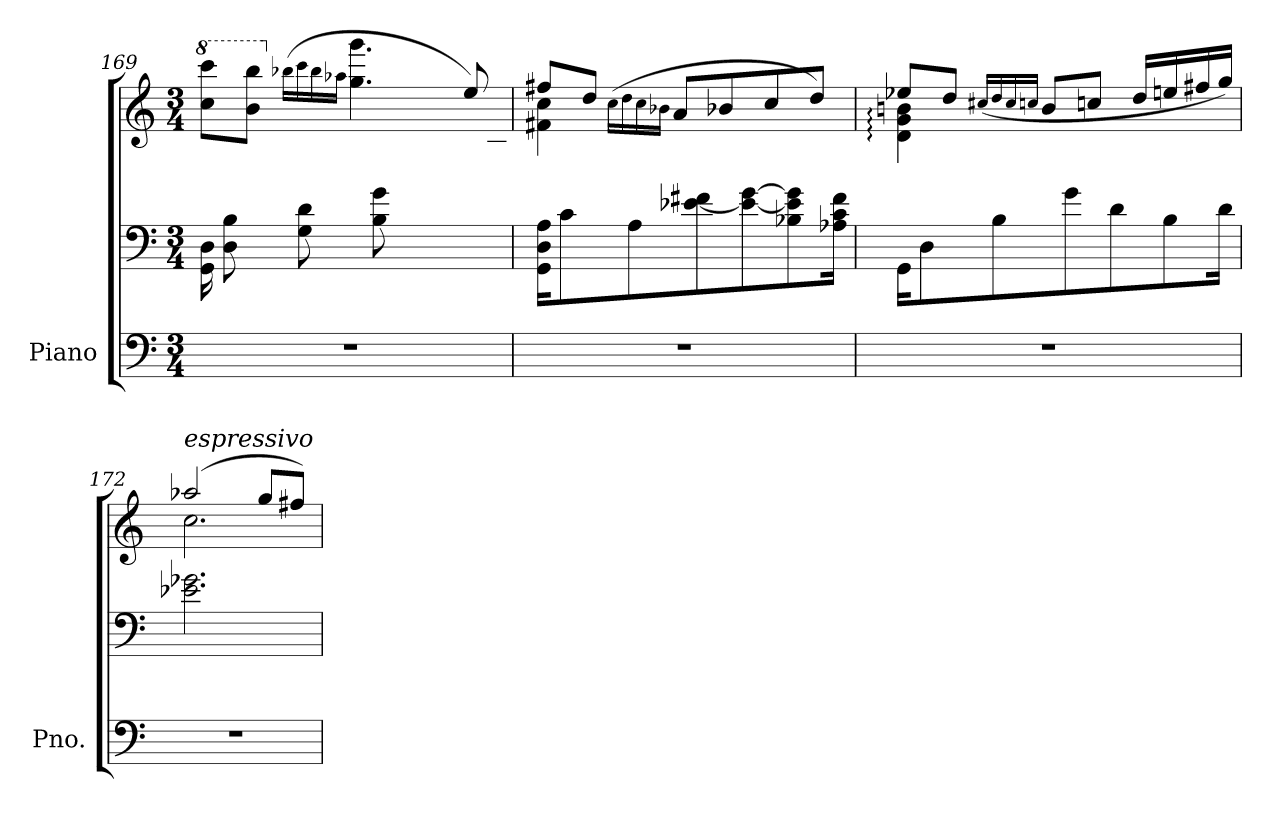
**kern	**kern	**kern
*part1	*part1	*part1
*staff3	*staff2	*staff1
*I"Piano	*	*
*I'Pno.	*	*
!!LO:LB:g=z
*clefF4	*clefF4	*clefG2
*k[]	*k[]	*k[]
*M3/4	*M3/4	*M3/4
*	*	*8va
=169	=169	=169
*	*	*^
2.r	16GG\ 16D\KL	8ccc\ 8cccc\L	4..ryy
.	8D\ 8B\	.	.
.	.	8bb\ 8bbb\J	.
.	8G\ 8d\	.	.
*	*	*X8va	*
.	.	(>16qbb-X\LL	.
.	.	16qccc\	.
.	.	16qbb-\	.
.	.	16qaa-X\JJ	.
.	.	4.gg\ 4.ggg\	.
.	8B\ 8g\	.	.
.	4ryy	.	8d\ 8b\
.	.	.	8b\ 8dd\
.	.	8ee/)	.
.	16ryy	.	16B\ 16g\Jk
=170	=170	=170	=170
2.r	16GG\ 16D\ 16A\KL	8ff#X/L	4f#X\ 4cc\
.	8c\	.	.
.	.	8dd/J	.
.	8A\	.	.
.	.	(16qcc\LL	.
.	.	16qdd\	.
.	.	16qcc\	.
.	.	16qb-X\JJ	.
.	.	8a/L	4ryy
.	[8e-X\ 8f#X\	.	.
.	.	8b-/	.
.	8e-\_ [8g\	.	.
.	.	8cc/	4ryy
.	8B-X\ 8e-\] 8g\]	.	.
.	.	8dd/J)	.
.	16A-X\ 16c\ 16f#\Jk	.	.
=171	=171	=171	=171
2.r	16GG\KL	8ee-X/L	4d\: 4g\: 4bn\:
.	8D\	.	.
.	.	8dd/J	.
.	8B\	.	.
.	.	(>16qcc#X/LL	.
.	.	16qdd/	.
.	.	16qcc#/	.
.	.	16qccn/JJ	.
.	.	8b/L	4ryy
.	8g\	.	.
.	.	8cc/J	.
.	8d\	.	.
.	.	16dd/LL	4ryy
.	8B\	16een/	.
.	.	16ff#X/	.
.	16d\Jk	16gg/JJ)	.
=172	=172	=172	=172
!	!	!LO:TX:a:i:t=espressivo	!
2.r	2.e-X\ 2.g-X\	(2aa-X/	2.cc\
.	.	8gg/L	.
.	.	8ff#X/J)	.
*	*	*v	*v
=	=	=
*-	*-	*-
